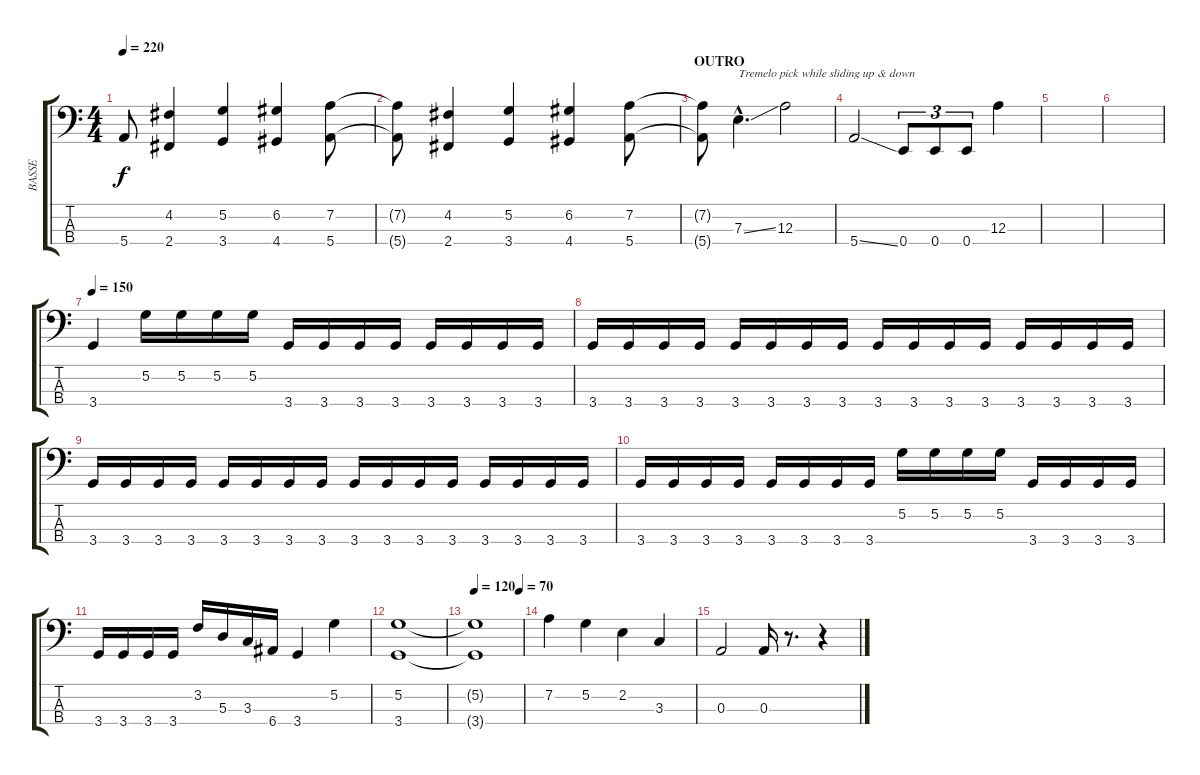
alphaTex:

\track ("BASSE" "BASSE") {instrument electricbassfinger}
\staff {score tabs}
\tuning (G2 D2 A1 E1) {hide}
\ts (4 4)
\tempo 220
\clef f4
\ks c
5.4{t}.8{dy f} (4.2 2.4).4 (5.2 3.4).4 (6.2 4.4).4 (7.2 5.4).8 |
(7.2{t} 5.4{t}).8 (4.2 2.4).4 (5.2 3.4).4 (6.2 4.4).4 (7.2 5.4).8 |
\section ("" "OUTRO")
(7.2{t} 5.4{t}).8 7.3{ss hac}.4{d txt "Tremelo pick while sliding up & down"} 12.3.2 |
5.4{ss}.2 0.4.8{tu (3 2)} 0.4.8{tu (3 2)} 0.4.8{tu (3 2)} 12.3.4 |
|
|
\tempo 150
3.4.4 5.2.16 5.2.16 5.2.16 5.2.16 3.4.16 3.4.16 3.4.16 3.4.16 3.4.16 3.4.16 3.4.16 3.4.16 |
3.4.16 3.4.16 3.4.16 3.4.16 3.4.16 3.4.16 3.4.16 3.4.16 3.4.16 3.4.16 3.4.16 3.4.16 3.4.16 3.4.16 3.4.16 3.4.16 |
3.4.16 3.4.16 3.4.16 3.4.16 3.4.16 3.4.16 3.4.16 3.4.16 3.4.16 3.4.16 3.4.16 3.4.16 3.4.16 3.4.16 3.4.16 3.4.16 |
3.4.16 3.4.16 3.4.16 3.4.16 3.4.16 3.4.16 3.4.16 3.4.16 5.2.16 5.2.16 5.2.16 5.2.16 3.4.16 3.4.16 3.4.16 3.4.16 |
3.4.16 3.4.16 3.4.16 3.4.16 3.2.16 5.3.16 3.3.16 6.4.16 3.4.4 5.2.4 |
(5.2 3.4).1 |
\tempo 120
\tempo (70 0.9375)
(5.2{t} 3.4{t}).1 |
7.2.4{volume 16} 5.2.4 2.2.4 3.3.4 |
0.3.2 0.3.16 r.8{d} r.4
